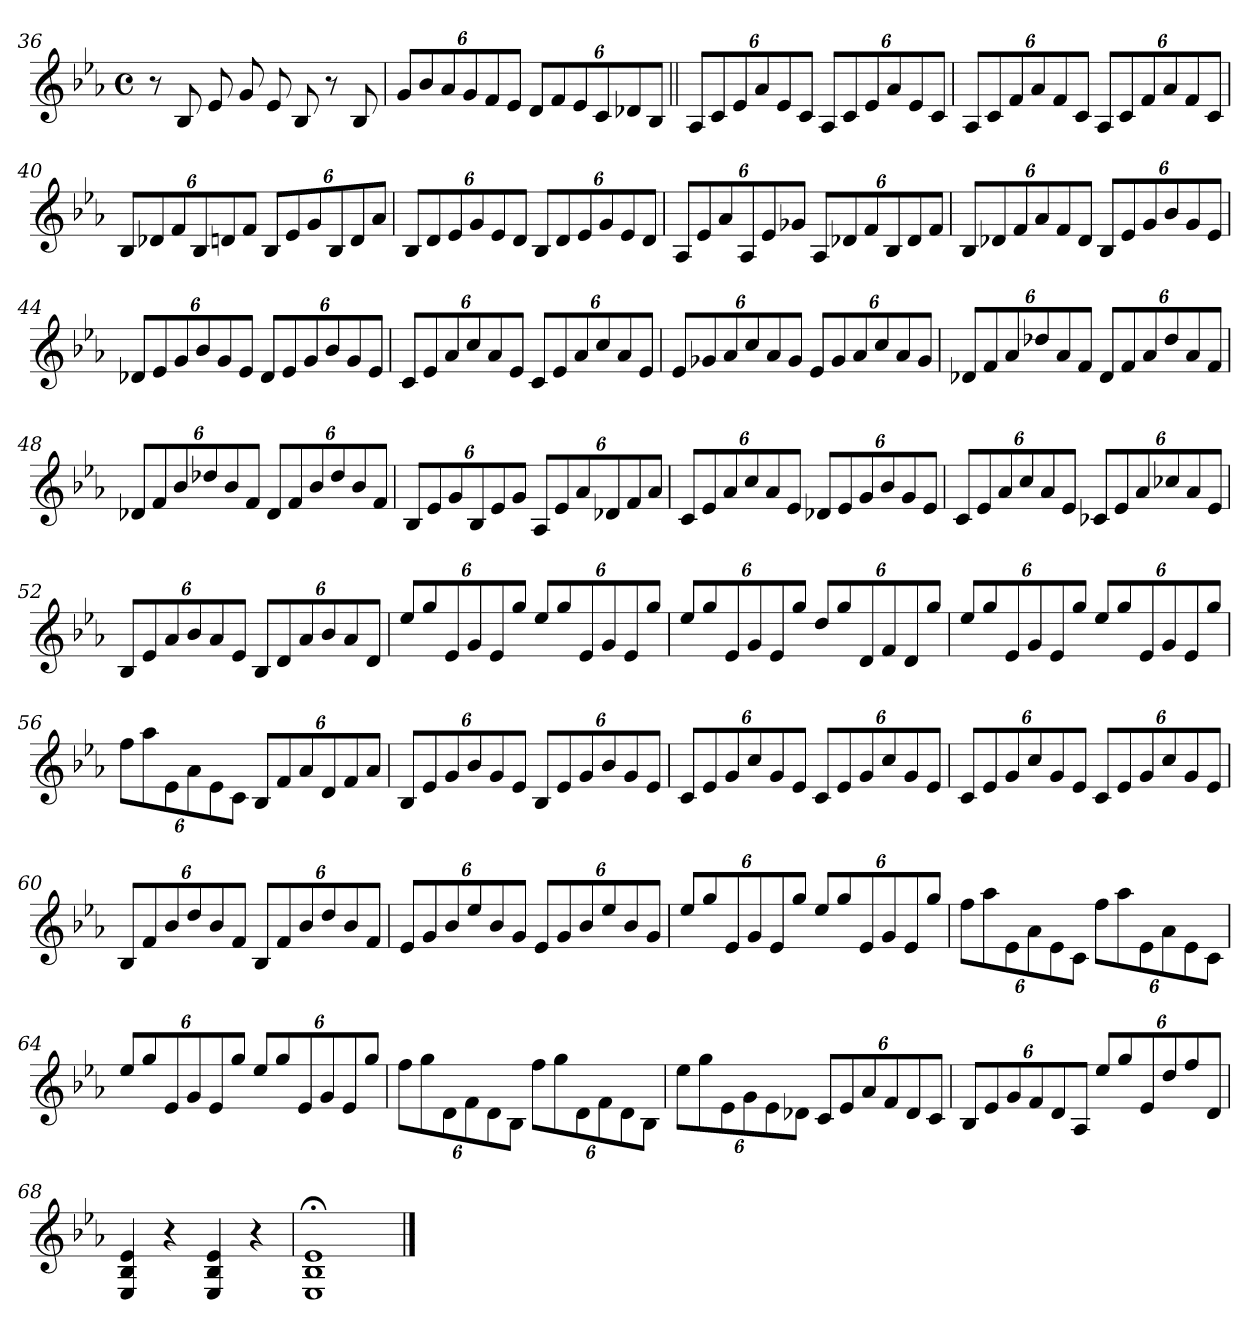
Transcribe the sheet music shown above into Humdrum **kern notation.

**kern
*part1
*staff1
*clefG2
*k[b-e-a-]
*M4/4
*met(c)
=36
8r
8B-/
8e-/
8g/
8e-/
8B-/
8r
8B-/
=37
12g/L
12b-/
12a-/
12g/
12f/
12e-/J
12d/L
12f/
12e-/
12c/
12d-X/
12B-/J
=38||
12A-/L
12c/
12e-/
12a-/
12e-/
12c/J
12A-/L
12c/
12e-/
12a-/
12e-/
12c/J
=39
12A-/L
12c/
12f/
12a-/
12f/
12c/J
12A-/L
12c/
12f/
12a-/
12f/
12c/J
=40
12B-/L
12d-X/
12f/
12B-/
12dn/
12f/J
12B-/L
12e-/
12g/
12B-/
12d/
12a-/J
=41
12B-/L
12d/
12e-/
12g/
12e-/
12d/J
12B-/L
12d/
12e-/
12g/
12e-/
12d/J
=42
12A-/L
12e-/
12a-/
12A-/
12e-/
12g-X/J
12A-/L
12d-X/
12f/
12B-/
12d-/
12f/J
=43
12B-/L
12d-X/
12f/
12a-/
12f/
12d-/J
12B-/L
12e-/
12g/
12b-/
12g/
12e-/J
=44
12d-X/L
12e-/
12g/
12b-/
12g/
12e-/J
12d-/L
12e-/
12g/
12b-/
12g/
12e-/J
=45
12c/L
12e-/
12a-/
12cc/
12a-/
12e-/J
12c/L
12e-/
12a-/
12cc/
12a-/
12e-/J
=46
12e-/L
12g-X/
12a-/
12cc/
12a-/
12g-/J
12e-/L
12g-/
12a-/
12cc/
12a-/
12g-/J
=47
12d-X/L
12f/
12a-/
12dd-X/
12a-/
12f/J
12d-/L
12f/
12a-/
12dd-/
12a-/
12f/J
=48
12d-X/L
12f/
12b-/
12dd-X/
12b-/
12f/J
12d-/L
12f/
12b-/
12dd-/
12b-/
12f/J
=49
12B-/L
12e-/
12g/
12B-/
12e-/
12g/J
12A-/L
12e-/
12a-/
12d-X/
12f/
12a-/J
=50
12c/L
12e-/
12a-/
12cc/
12a-/
12e-/J
12d-X/L
12e-/
12g/
12b-/
12g/
12e-/J
=51
12c/L
12e-/
12a-/
12cc/
12a-/
12e-/J
12c-X/L
12e-/
12a-/
12cc-X/
12a-/
12e-/J
=52
12B-/L
12e-/
12a-/
12b-/
12a-/
12e-/J
12B-/L
12d/
12a-/
12b-/
12a-/
12d/J
=53
12ee-/L
12gg/
12e-\
12g\
12e-\
12gg/J
12ee-/L
12gg/
12e-\
12g\
12e-\
12gg/J
=54
12ee-/L
12gg/
12e-\
12g\
12e-\
12gg/J
12dd/L
12gg/
12d\
12f\
12d\
12gg/J
=55
12ee-/L
12gg/
12e-\
12g\
12e-\
12gg/J
12ee-/L
12gg/
12e-\
12g\
12e-\
12gg/J
=56
12ff/L
12aa-/
12e-\
12a-\
12e-\
12c\J
12B-/L
12f/
12a-/
12d/
12f/
12a-/J
=57
12B-/L
12e-/
12g/
12b-/
12g/
12e-/J
12B-/L
12e-/
12g/
12b-/
12g/
12e-/J
=58
12c/L
12e-/
12g/
12cc/
12g/
12e-/J
12c/L
12e-/
12g/
12cc/
12g/
12e-/J
=59
12c/L
12e-/
12g/
12cc/
12g/
12e-/J
12c/L
12e-/
12g/
12cc/
12g/
12e-/J
=60
12B-/L
12f/
12b-/
12dd/
12b-/
12f/J
12B-/L
12f/
12b-/
12dd/
12b-/
12f/J
=61
12e-/L
12g/
12b-/
12ee-/
12b-/
12g/J
12e-/L
12g/
12b-/
12ee-/
12b-/
12g/J
=62
12ee-/L
12gg/
12e-\
12g\
12e-\
12gg/J
12ee-/L
12gg/
12e-\
12g\
12e-\
12gg/J
=63
12ff/L
12aa-/
12e-\
12a-\
12e-\
12c\J
12ff/L
12aa-/
12e-\
12a-\
12e-\
12c\J
=64
12ee-/L
12gg/
12e-\
12g\
12e-\
12gg/J
12ee-/L
12gg/
12e-\
12g\
12e-\
12gg/J
=65
12ff/L
12gg/
12d\
12f\
12d\
12B-\J
12ff/L
12gg/
12d\
12f\
12d\
12B-\J
=66
12ee-/L
12gg/
12e-\
12g\
12e-\
12d-X\J
12c/L
12e-/
12a-/
12f/
12d-/
12c/J
=67
12B-/L
12e-/
12g/
12f/
12d/
12A-/J
12ee-/L
12gg/
12e-\
12dd/
12ff/
12d\J
=68
4E-/ 4B-/ 4e-/
4r
4E-/ 4B-/ 4e-/
4r
=69
1E-;</ 1B-;</ 1e-;</
==
*-
